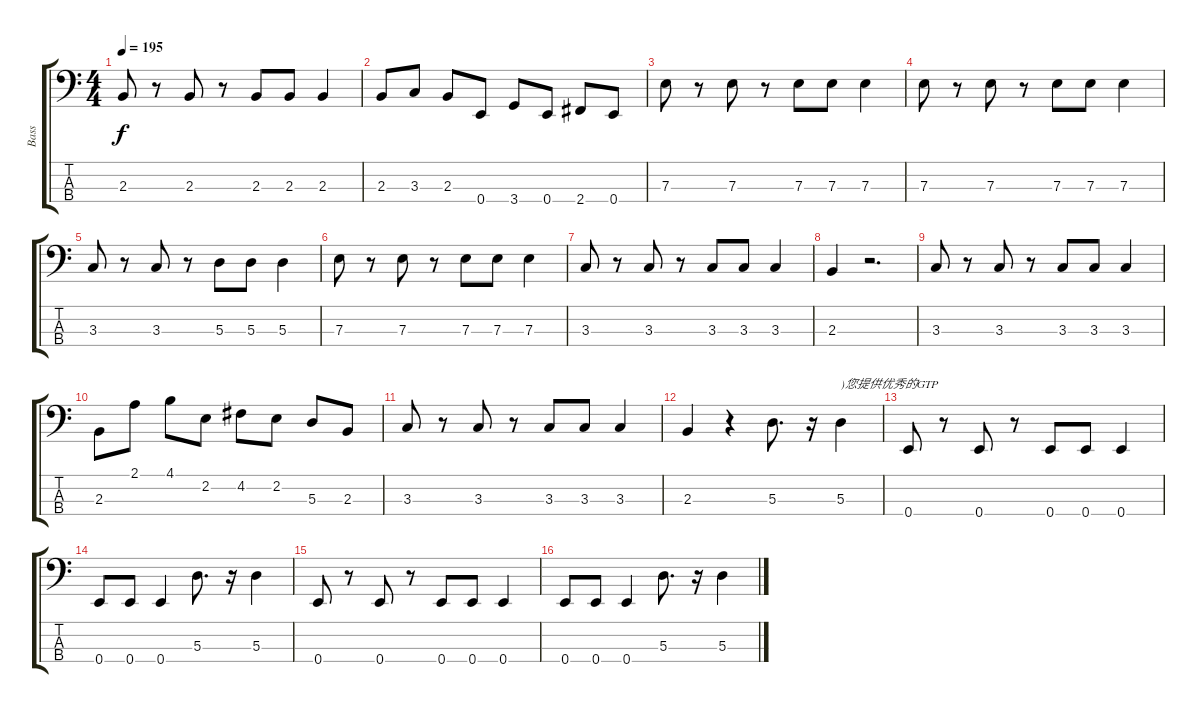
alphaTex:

\track ("Bass" "Bass") {instrument electricbassfinger}
\staff {score tabs}
\tuning (G2 D2 A1 E1) {hide}
\ts (4 4)
\tempo 195
\clef f4
\ks c
2.3.8{dy f} r.8 2.3.8 r.8 2.3.8 2.3.8 2.3.4 |
2.3.8 3.3.8 2.3.8 0.4.8 3.4.8 0.4.8 2.4.8 0.4.8 |
7.3.8 r.8 7.3.8 r.8 7.3.8 7.3.8 7.3.4 |
7.3.8 r.8 7.3.8 r.8 7.3.8 7.3.8 7.3.4 |
3.3.8 r.8 3.3.8 r.8 5.3.8 5.3.8 5.3.4 |
7.3.8 r.8 7.3.8 r.8 7.3.8 7.3.8 7.3.4 |
3.3.8 r.8 3.3.8 r.8 3.3.8 3.3.8 3.3.4 |
2.3.4 r.2{d} |
3.3.8 r.8 3.3.8 r.8 3.3.8 3.3.8 3.3.4 |
2.3.8 2.1.8 4.1.8 2.2.8 4.2.8 2.2.8 5.3.8 2.3.8 |
3.3.8 r.8 3.3.8 r.8 3.3.8 3.3.8 3.3.4 |
2.3.4 r.4 5.3.8{d} r.16 5.3.4{txt ")您提供优秀的GTP"} |
0.4.8 r.8 0.4.8 r.8 0.4.8 0.4.8 0.4.4 |
0.4.8 0.4.8 0.4.4 5.3.8{d} r.16 5.3.4 |
0.4.8 r.8 0.4.8 r.8 0.4.8 0.4.8 0.4.4 |
0.4.8 0.4.8 0.4.4 5.3.8{d} r.16 5.3.4
